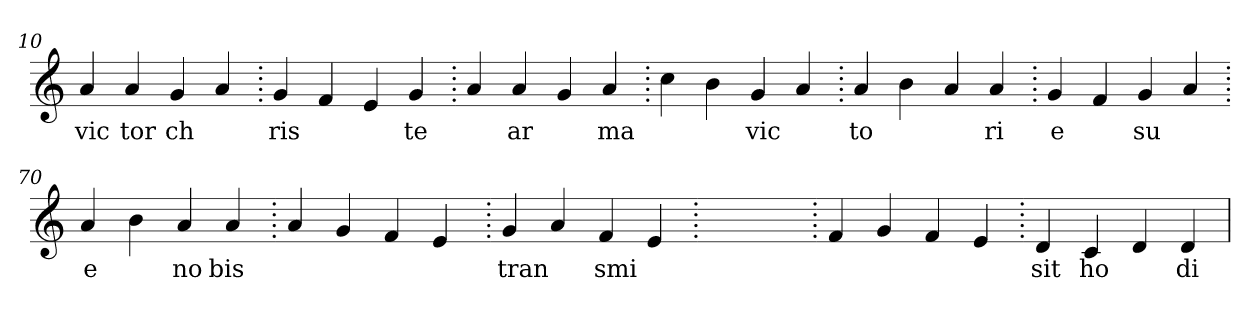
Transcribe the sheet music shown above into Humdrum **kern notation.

**kern	**text
*part1	*part1
*staff1	*staff1
*clefG2	*
=10.	=10.
4a	vic
4a	tor
4g	ch
4a	.
=20.	=20.
4g	ris
4f	.
4e	.
4g	te
=30.	=30.
4a	.
4a	ar
4g	.
4a	ma
=40.	=40.
4cc	.
4b	.
4g	vic
4a	.
=50.	=50.
4a	to
4b	.
4a	.
4a	ri
=60.	=60.
4g	e
4f	.
4g	su
4a	.
=70.	=70.
4a	e
4b	.
4a	no
4a	bis
=80.	=80.
4a	.
4g	.
4f	.
4e	.
=90.	=90.
4g	tran
4a	.
4f	smi
4e	.
=100.	=100.
1ryy	.
=100.	=100.
4f	.
4g	.
4f	.
4e	.
=110.	=110.
4d	sit
4c	ho
4d	.
4d	di
=	=
*-	*-
